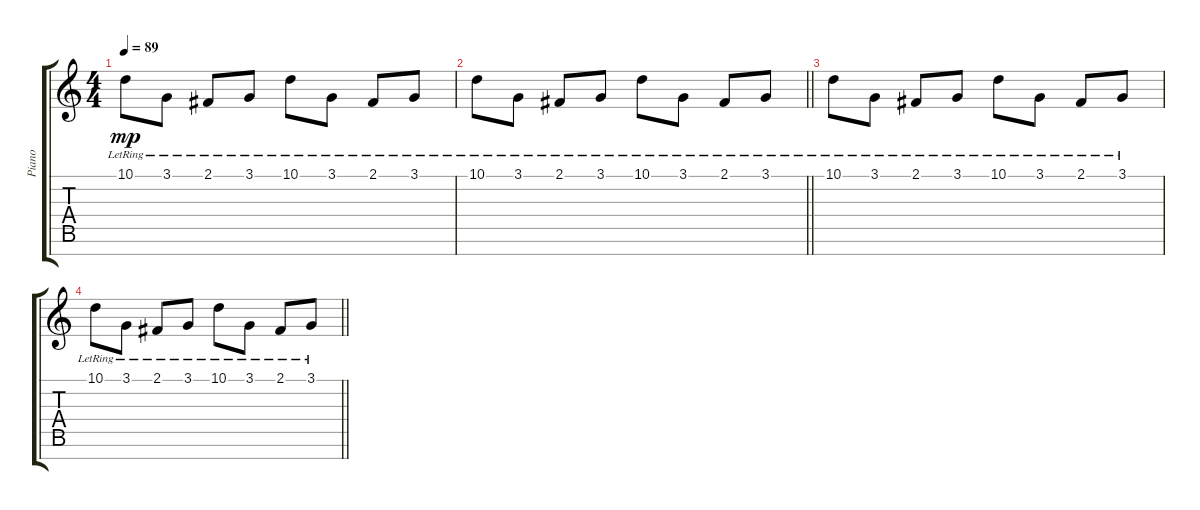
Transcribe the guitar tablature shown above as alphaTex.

\track ("Piano" "Piano") {instrument acousticgrandpiano}
\staff {score tabs}
\tuning (E4 B3 G3 D3 A2 E2 B1) {hide}
\ts (4 4)
\tempo 89
\clef g2
\ks c
10.1{lr}.8{dy mp} 3.1{lr}.8 2.1{lr}.8 3.1{lr}.8 10.1{lr}.8 3.1{lr}.8 2.1{lr}.8 3.1{lr}.8 |
\barLineRight lightlight
10.1{lr}.8 3.1{lr}.8 2.1{lr}.8 3.1{lr}.8 10.1{lr}.8 3.1{lr}.8 2.1{lr}.8 3.1{lr}.8 |
10.1{lr}.8 3.1{lr}.8 2.1{lr}.8 3.1{lr}.8 10.1{lr}.8 3.1{lr}.8 2.1{lr}.8 3.1{lr}.8 |
\barLineRight lightlight
10.1{lr}.8 3.1{lr}.8 2.1{lr}.8 3.1{lr}.8 10.1{lr}.8 3.1{lr}.8 2.1{lr}.8 3.1{lr}.8
